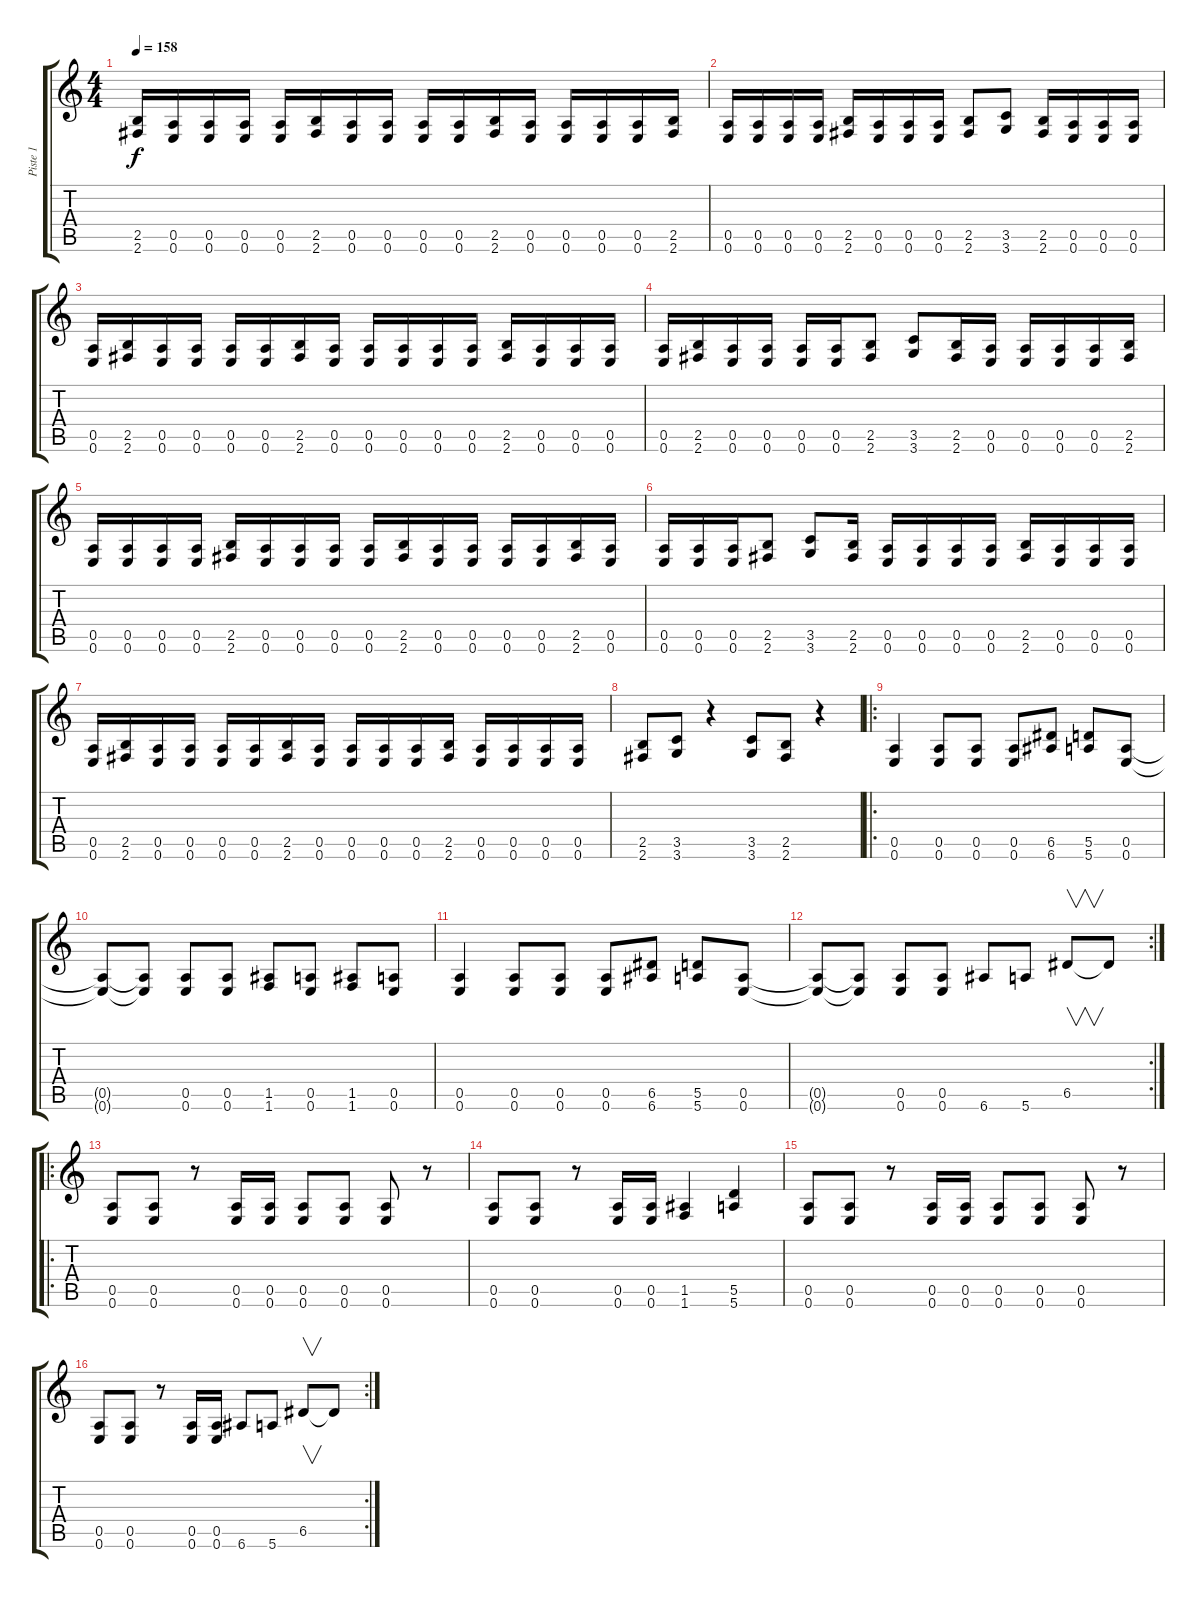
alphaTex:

\track ("Piste 1" "Piste 1") {instrument distortionguitar}
\staff {score tabs}
\tuning (E4 B3 G3 D3 A2 E2) {hide}
\ts (4 4)
\tempo 158
\clef g2
\ks c
(2.5 2.6).16{dy f instrument distortionguitar} (0.5 0.6).16 (0.5 0.6).16 (0.5 0.6).16 (0.5 0.6).16 (2.5 2.6).16 (0.5 0.6).16 (0.5 0.6).16 (0.5 0.6).16 (0.5 0.6).16 (2.5 2.6).16 (0.5 0.6).16 (0.5 0.6).16 (0.5 0.6).16 (0.5 0.6).16 (2.5 2.6).16 |
(0.5 0.6).16 (0.5 0.6).16 (0.5 0.6).16 (0.5 0.6).16 (2.5 2.6).16 (0.5 0.6).16 (0.5 0.6).16 (0.5 0.6).16 (2.5 2.6).8 (3.5 3.6).8 (2.5 2.6).16 (0.5 0.6).16 (0.5 0.6).16 (0.5 0.6).16 |
(0.5 0.6).16 (2.5 2.6).16 (0.5 0.6).16 (0.5 0.6).16 (0.5 0.6).16 (0.5 0.6).16 (2.5 2.6).16 (0.5 0.6).16 (0.5 0.6).16 (0.5 0.6).16 (0.5 0.6).16 (0.5 0.6).16 (2.5 2.6).16 (0.5 0.6).16 (0.5 0.6).16 (0.5 0.6).16 |
(0.5 0.6).16 (2.5 2.6).16 (0.5 0.6).16 (0.5 0.6).16 (0.5 0.6).16 (0.5 0.6).16 (2.5 2.6).8 (3.5 3.6).8 (2.5 2.6).16 (0.5 0.6).16 (0.5 0.6).16 (0.5 0.6).16 (0.5 0.6).16 (2.5 2.6).16 |
(0.5 0.6).16 (0.5 0.6).16 (0.5 0.6).16 (0.5 0.6).16 (2.5 2.6).16 (0.5 0.6).16 (0.5 0.6).16 (0.5 0.6).16 (0.5 0.6).16 (2.5 2.6).16 (0.5 0.6).16 (0.5 0.6).16 (0.5 0.6).16 (0.5 0.6).16 (2.5 2.6).16 (0.5 0.6).16 |
(0.5 0.6).16 (0.5 0.6).16 (0.5 0.6).16 (2.5 2.6).8 (3.5 3.6).8 (2.5 2.6).16 (0.5 0.6).16 (0.5 0.6).16 (0.5 0.6).16 (0.5 0.6).16 (2.5 2.6).16 (0.5 0.6).16 (0.5 0.6).16 (0.5 0.6).16 |
(0.5 0.6).16 (2.5 2.6).16 (0.5 0.6).16 (0.5 0.6).16 (0.5 0.6).16 (0.5 0.6).16 (2.5 2.6).16 (0.5 0.6).16 (0.5 0.6).16 (0.5 0.6).16 (0.5 0.6).16 (2.5 2.6).16 (0.5 0.6).16 (0.5 0.6).16 (0.5 0.6).16 (0.5 0.6).16 |
(2.5 2.6).8 (3.5 3.6).8 r.4 (3.5 3.6).8 (2.5 2.6).8 r.4 |
\ro
(0.5 0.6).4 (0.5 0.6).8 (0.5 0.6).8 (0.5 0.6).8 (6.5 6.6).8 (5.5 5.6).8 (0.5 0.6).8 |
(0.5{t} 0.6{t}).8 (0.5{t} 0.6{t}).8 (0.5 0.6).8 (0.5 0.6).8 (1.5 1.6).8 (0.5 0.6).8 (1.5 1.6).8 (0.5 0.6).8 |
(0.5 0.6).4 (0.5 0.6).8 (0.5 0.6).8 (0.5 0.6).8 (6.5 6.6).8 (5.5 5.6).8 (0.5 0.6).8 |
\rc 2
(0.5{t} 0.6{t}).8 (0.5{t} 0.6{t}).8 (0.5 0.6).8 (0.5 0.6).8 6.6.8 5.6.8 6.5.8{v} 6.5{t}.8 |
\ro
(0.5 0.6).8 (0.5 0.6).8 r.8 (0.5 0.6).16 (0.5 0.6).16 (0.5 0.6).8 (0.5 0.6).8 (0.5 0.6).8 r.8 |
(0.5 0.6).8 (0.5 0.6).8 r.8 (0.5 0.6).16 (0.5 0.6).16 (1.5 1.6).4 (5.5 5.6).4 |
(0.5 0.6).8 (0.5 0.6).8 r.8 (0.5 0.6).16 (0.5 0.6).16 (0.5 0.6).8 (0.5 0.6).8 (0.5 0.6).8 r.8 |
\rc 2
(0.5 0.6).8 (0.5 0.6).8 r.8 (0.5 0.6).16 (0.5 0.6).16 6.6.8 5.6.8 6.5.8{v} 6.5{t}.8
